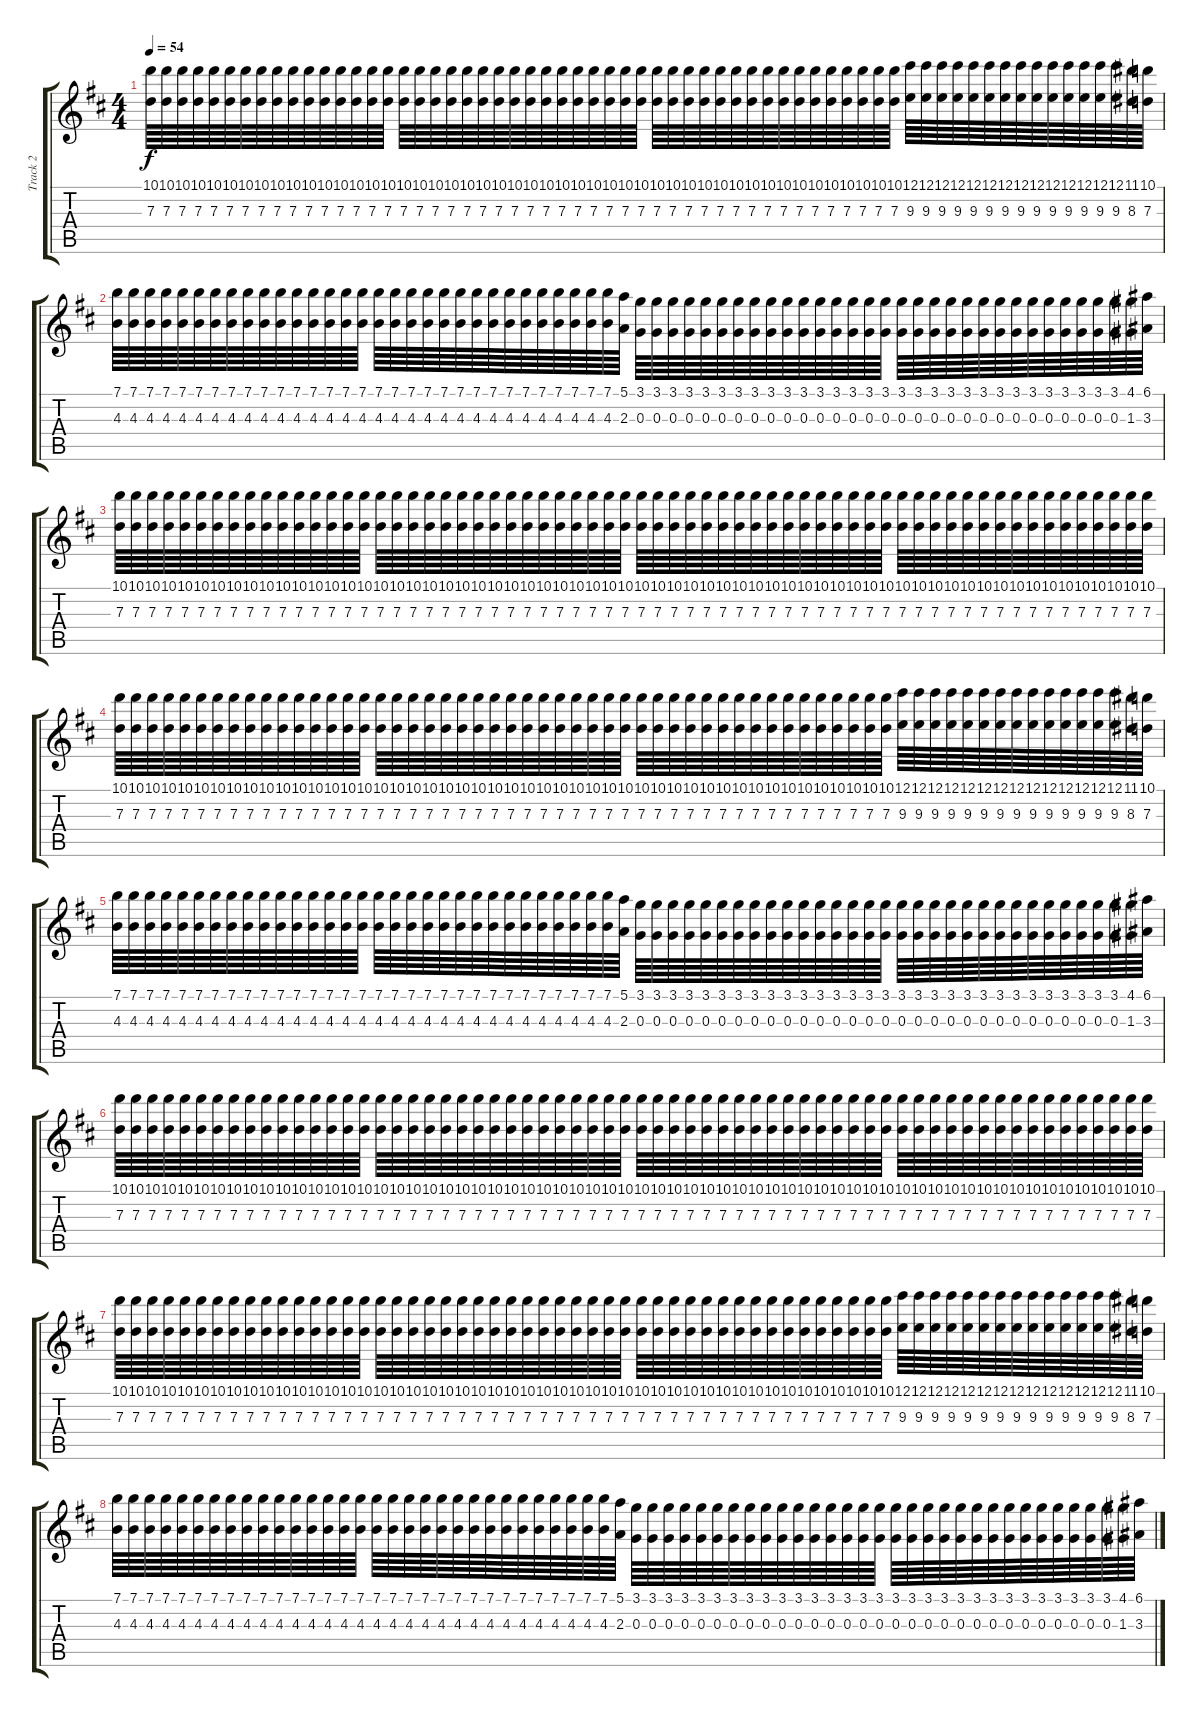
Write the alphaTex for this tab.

\track ("Track 2" "Track 2") {instrument acousticguitarsteel}
\staff {score tabs}
\tuning (E4 B3 G3 D3 A2 E2) {hide}
\ts (4 4)
\tempo 54
\clef g2
\ks d
(10.1 7.3).64{dy f} (10.1 7.3).64 (10.1 7.3).64 (10.1 7.3).64 (10.1 7.3).64 (10.1 7.3).64 (10.1 7.3).64 (10.1 7.3).64 (10.1 7.3).64 (10.1 7.3).64 (10.1 7.3).64 (10.1 7.3).64 (10.1 7.3).64 (10.1 7.3).64 (10.1 7.3).64 (10.1 7.3).64 (10.1 7.3).64 (10.1 7.3).64 (10.1 7.3).64 (10.1 7.3).64 (10.1 7.3).64 (10.1 7.3).64 (10.1 7.3).64 (10.1 7.3).64 (10.1 7.3).64 (10.1 7.3).64 (10.1 7.3).64 (10.1 7.3).64 (10.1 7.3).64 (10.1 7.3).64 (10.1 7.3).64 (10.1 7.3).64 (10.1 7.3).64 (10.1 7.3).64 (10.1 7.3).64 (10.1 7.3).64 (10.1 7.3).64 (10.1 7.3).64 (10.1 7.3).64 (10.1 7.3).64 (10.1 7.3).64 (10.1 7.3).64 (10.1 7.3).64 (10.1 7.3).64 (10.1 7.3).64 (10.1 7.3).64 (10.1 7.3).64 (10.1 7.3).64 (12.1 9.3).64 (12.1 9.3).64 (12.1 9.3).64 (12.1 9.3).64 (12.1 9.3).64 (12.1 9.3).64 (12.1 9.3).64 (12.1 9.3).64 (12.1 9.3).64 (12.1 9.3).64 (12.1 9.3).64 (12.1 9.3).64 (12.1 9.3).64 (12.1 9.3).64 (11.1 8.3).64 (10.1 7.3).64 |
(7.1 4.3).64 (7.1 4.3).64 (7.1 4.3).64 (7.1 4.3).64 (7.1 4.3).64 (7.1 4.3).64 (7.1 4.3).64 (7.1 4.3).64 (7.1 4.3).64 (7.1 4.3).64 (7.1 4.3).64 (7.1 4.3).64 (7.1 4.3).64 (7.1 4.3).64 (7.1 4.3).64 (7.1 4.3).64 (7.1 4.3).64 (7.1 4.3).64 (7.1 4.3).64 (7.1 4.3).64 (7.1 4.3).64 (7.1 4.3).64 (7.1 4.3).64 (7.1 4.3).64 (7.1 4.3).64 (7.1 4.3).64 (7.1 4.3).64 (7.1 4.3).64 (7.1 4.3).64 (7.1 4.3).64 (7.1 4.3).64 (5.1 2.3).64 (3.1 0.3).64 (3.1 0.3).64 (3.1 0.3).64 (3.1 0.3).64 (3.1 0.3).64 (3.1 0.3).64 (3.1 0.3).64 (3.1 0.3).64 (3.1 0.3).64 (3.1 0.3).64 (3.1 0.3).64 (3.1 0.3).64 (3.1 0.3).64 (3.1 0.3).64 (3.1 0.3).64 (3.1 0.3).64 (3.1 0.3).64 (3.1 0.3).64 (3.1 0.3).64 (3.1 0.3).64 (3.1 0.3).64 (3.1 0.3).64 (3.1 0.3).64 (3.1 0.3).64 (3.1 0.3).64 (3.1 0.3).64 (3.1 0.3).64 (3.1 0.3).64 (3.1 0.3).64 (3.1 0.3).64 (4.1 1.3).64 (6.1 3.3).64 |
(10.1 7.3).64 (10.1 7.3).64 (10.1 7.3).64 (10.1 7.3).64 (10.1 7.3).64 (10.1 7.3).64 (10.1 7.3).64 (10.1 7.3).64 (10.1 7.3).64 (10.1 7.3).64 (10.1 7.3).64 (10.1 7.3).64 (10.1 7.3).64 (10.1 7.3).64 (10.1 7.3).64 (10.1 7.3).64 (10.1 7.3).64 (10.1 7.3).64 (10.1 7.3).64 (10.1 7.3).64 (10.1 7.3).64 (10.1 7.3).64 (10.1 7.3).64 (10.1 7.3).64 (10.1 7.3).64 (10.1 7.3).64 (10.1 7.3).64 (10.1 7.3).64 (10.1 7.3).64 (10.1 7.3).64 (10.1 7.3).64 (10.1 7.3).64 (10.1 7.3).64 (10.1 7.3).64 (10.1 7.3).64 (10.1 7.3).64 (10.1 7.3).64 (10.1 7.3).64 (10.1 7.3).64 (10.1 7.3).64 (10.1 7.3).64 (10.1 7.3).64 (10.1 7.3).64 (10.1 7.3).64 (10.1 7.3).64 (10.1 7.3).64 (10.1 7.3).64 (10.1 7.3).64 (10.1 7.3).64 (10.1 7.3).64 (10.1 7.3).64 (10.1 7.3).64 (10.1 7.3).64 (10.1 7.3).64 (10.1 7.3).64 (10.1 7.3).64 (10.1 7.3).64 (10.1 7.3).64 (10.1 7.3).64 (10.1 7.3).64 (10.1 7.3).64 (10.1 7.3).64 (10.1 7.3).64 (10.1 7.3).64 |
(10.1 7.3).64 (10.1 7.3).64 (10.1 7.3).64 (10.1 7.3).64 (10.1 7.3).64 (10.1 7.3).64 (10.1 7.3).64 (10.1 7.3).64 (10.1 7.3).64 (10.1 7.3).64 (10.1 7.3).64 (10.1 7.3).64 (10.1 7.3).64 (10.1 7.3).64 (10.1 7.3).64 (10.1 7.3).64 (10.1 7.3).64 (10.1 7.3).64 (10.1 7.3).64 (10.1 7.3).64 (10.1 7.3).64 (10.1 7.3).64 (10.1 7.3).64 (10.1 7.3).64 (10.1 7.3).64 (10.1 7.3).64 (10.1 7.3).64 (10.1 7.3).64 (10.1 7.3).64 (10.1 7.3).64 (10.1 7.3).64 (10.1 7.3).64 (10.1 7.3).64 (10.1 7.3).64 (10.1 7.3).64 (10.1 7.3).64 (10.1 7.3).64 (10.1 7.3).64 (10.1 7.3).64 (10.1 7.3).64 (10.1 7.3).64 (10.1 7.3).64 (10.1 7.3).64 (10.1 7.3).64 (10.1 7.3).64 (10.1 7.3).64 (10.1 7.3).64 (10.1 7.3).64 (12.1 9.3).64 (12.1 9.3).64 (12.1 9.3).64 (12.1 9.3).64 (12.1 9.3).64 (12.1 9.3).64 (12.1 9.3).64 (12.1 9.3).64 (12.1 9.3).64 (12.1 9.3).64 (12.1 9.3).64 (12.1 9.3).64 (12.1 9.3).64 (12.1 9.3).64 (11.1 8.3).64 (10.1 7.3).64 |
(7.1 4.3).64 (7.1 4.3).64 (7.1 4.3).64 (7.1 4.3).64 (7.1 4.3).64 (7.1 4.3).64 (7.1 4.3).64 (7.1 4.3).64 (7.1 4.3).64 (7.1 4.3).64 (7.1 4.3).64 (7.1 4.3).64 (7.1 4.3).64 (7.1 4.3).64 (7.1 4.3).64 (7.1 4.3).64 (7.1 4.3).64 (7.1 4.3).64 (7.1 4.3).64 (7.1 4.3).64 (7.1 4.3).64 (7.1 4.3).64 (7.1 4.3).64 (7.1 4.3).64 (7.1 4.3).64 (7.1 4.3).64 (7.1 4.3).64 (7.1 4.3).64 (7.1 4.3).64 (7.1 4.3).64 (7.1 4.3).64 (5.1 2.3).64 (3.1 0.3).64 (3.1 0.3).64 (3.1 0.3).64 (3.1 0.3).64 (3.1 0.3).64 (3.1 0.3).64 (3.1 0.3).64 (3.1 0.3).64 (3.1 0.3).64 (3.1 0.3).64 (3.1 0.3).64 (3.1 0.3).64 (3.1 0.3).64 (3.1 0.3).64 (3.1 0.3).64 (3.1 0.3).64 (3.1 0.3).64 (3.1 0.3).64 (3.1 0.3).64 (3.1 0.3).64 (3.1 0.3).64 (3.1 0.3).64 (3.1 0.3).64 (3.1 0.3).64 (3.1 0.3).64 (3.1 0.3).64 (3.1 0.3).64 (3.1 0.3).64 (3.1 0.3).64 (3.1 0.3).64 (4.1 1.3).64 (6.1 3.3).64 |
(10.1 7.3).64 (10.1 7.3).64 (10.1 7.3).64 (10.1 7.3).64 (10.1 7.3).64 (10.1 7.3).64 (10.1 7.3).64 (10.1 7.3).64 (10.1 7.3).64 (10.1 7.3).64 (10.1 7.3).64 (10.1 7.3).64 (10.1 7.3).64 (10.1 7.3).64 (10.1 7.3).64 (10.1 7.3).64 (10.1 7.3).64 (10.1 7.3).64 (10.1 7.3).64 (10.1 7.3).64 (10.1 7.3).64 (10.1 7.3).64 (10.1 7.3).64 (10.1 7.3).64 (10.1 7.3).64 (10.1 7.3).64 (10.1 7.3).64 (10.1 7.3).64 (10.1 7.3).64 (10.1 7.3).64 (10.1 7.3).64 (10.1 7.3).64 (10.1 7.3).64 (10.1 7.3).64 (10.1 7.3).64 (10.1 7.3).64 (10.1 7.3).64 (10.1 7.3).64 (10.1 7.3).64 (10.1 7.3).64 (10.1 7.3).64 (10.1 7.3).64 (10.1 7.3).64 (10.1 7.3).64 (10.1 7.3).64 (10.1 7.3).64 (10.1 7.3).64 (10.1 7.3).64 (10.1 7.3).64 (10.1 7.3).64 (10.1 7.3).64 (10.1 7.3).64 (10.1 7.3).64 (10.1 7.3).64 (10.1 7.3).64 (10.1 7.3).64 (10.1 7.3).64 (10.1 7.3).64 (10.1 7.3).64 (10.1 7.3).64 (10.1 7.3).64 (10.1 7.3).64 (10.1 7.3).64 (10.1 7.3).64 |
(10.1 7.3).64 (10.1 7.3).64 (10.1 7.3).64 (10.1 7.3).64 (10.1 7.3).64 (10.1 7.3).64 (10.1 7.3).64 (10.1 7.3).64 (10.1 7.3).64 (10.1 7.3).64 (10.1 7.3).64 (10.1 7.3).64 (10.1 7.3).64 (10.1 7.3).64 (10.1 7.3).64 (10.1 7.3).64 (10.1 7.3).64 (10.1 7.3).64 (10.1 7.3).64 (10.1 7.3).64 (10.1 7.3).64 (10.1 7.3).64 (10.1 7.3).64 (10.1 7.3).64 (10.1 7.3).64 (10.1 7.3).64 (10.1 7.3).64 (10.1 7.3).64 (10.1 7.3).64 (10.1 7.3).64 (10.1 7.3).64 (10.1 7.3).64 (10.1 7.3).64 (10.1 7.3).64 (10.1 7.3).64 (10.1 7.3).64 (10.1 7.3).64 (10.1 7.3).64 (10.1 7.3).64 (10.1 7.3).64 (10.1 7.3).64 (10.1 7.3).64 (10.1 7.3).64 (10.1 7.3).64 (10.1 7.3).64 (10.1 7.3).64 (10.1 7.3).64 (10.1 7.3).64 (12.1 9.3).64 (12.1 9.3).64 (12.1 9.3).64 (12.1 9.3).64 (12.1 9.3).64 (12.1 9.3).64 (12.1 9.3).64 (12.1 9.3).64 (12.1 9.3).64 (12.1 9.3).64 (12.1 9.3).64 (12.1 9.3).64 (12.1 9.3).64 (12.1 9.3).64 (11.1 8.3).64 (10.1 7.3).64 |
(7.1 4.3).64 (7.1 4.3).64 (7.1 4.3).64 (7.1 4.3).64 (7.1 4.3).64 (7.1 4.3).64 (7.1 4.3).64 (7.1 4.3).64 (7.1 4.3).64 (7.1 4.3).64 (7.1 4.3).64 (7.1 4.3).64 (7.1 4.3).64 (7.1 4.3).64 (7.1 4.3).64 (7.1 4.3).64 (7.1 4.3).64 (7.1 4.3).64 (7.1 4.3).64 (7.1 4.3).64 (7.1 4.3).64 (7.1 4.3).64 (7.1 4.3).64 (7.1 4.3).64 (7.1 4.3).64 (7.1 4.3).64 (7.1 4.3).64 (7.1 4.3).64 (7.1 4.3).64 (7.1 4.3).64 (7.1 4.3).64 (5.1 2.3).64 (3.1 0.3).64 (3.1 0.3).64 (3.1 0.3).64 (3.1 0.3).64 (3.1 0.3).64 (3.1 0.3).64 (3.1 0.3).64 (3.1 0.3).64 (3.1 0.3).64 (3.1 0.3).64 (3.1 0.3).64 (3.1 0.3).64 (3.1 0.3).64 (3.1 0.3).64 (3.1 0.3).64 (3.1 0.3).64 (3.1 0.3).64 (3.1 0.3).64 (3.1 0.3).64 (3.1 0.3).64 (3.1 0.3).64 (3.1 0.3).64 (3.1 0.3).64 (3.1 0.3).64 (3.1 0.3).64 (3.1 0.3).64 (3.1 0.3).64 (3.1 0.3).64 (3.1 0.3).64 (3.1 0.3).64 (4.1 1.3).64 (6.1 3.3).64
